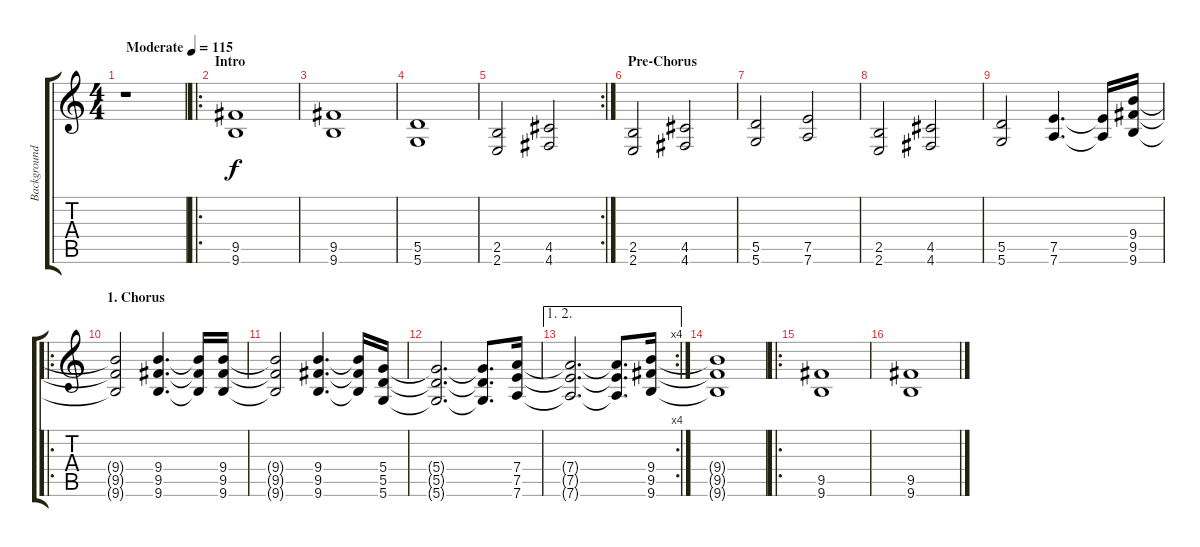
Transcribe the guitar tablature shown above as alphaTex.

\track ("Background" "Background") {instrument overdrivenguitar}
\staff {score tabs}
\tuning (E4 B3 G3 D3 A2 D2) {hide}
\ts (4 4)
\tempo (115 "Moderate")
\clef g2
\ks c
r.1{dy f instrument overdrivenguitar} |
\ro
\section ("" "Intro")
(9.5 9.6).1 |
(9.5 9.6).1 |
(5.5 5.6).1 |
\rc 2
(2.5 2.6).2 (4.5 4.6).2 |
\section ("" "Pre-Chorus")
(2.5 2.6).2 (4.5 4.6).2 |
(5.5 5.6).2 (7.5 7.6).2 |
(2.5 2.6).2 (4.5 4.6).2 |
(5.5 5.6).2 (7.5 7.6).4{d} (7.5{t} 7.6{t}).16 (9.4 9.5 9.6).16 |
\ro
\section ("" "1. Chorus")
(9.4{t} 9.5{t} 9.6{t}).2 (9.4 9.5 9.6).4{d} (9.4{t} 9.5{t} 9.6{t}).16 (9.4 9.5 9.6).16 |
(9.4{t} 9.5{t} 9.6{t}).2 (9.4 9.5 9.6).4{d} (9.4{t} 9.5{t} 9.6{t}).16 (5.4 5.5 5.6).16 |
(5.4{t} 5.5{t} 5.6{t}).2{d} (5.4{t} 5.5{t} 5.6{t}).8{d} (7.4 7.5 7.6).16 |
\ae (1 2)
\rc 4
(7.4{t} 7.5{t} 7.6{t}).2{d} (7.4{t} 7.5{t} 7.6{t}).8{d} (9.4 9.5 9.6).16 |
(9.4{t} 9.5{t} 9.6{t}).1 |
\ro
(9.5 9.6).1 |
(9.5 9.6).1
